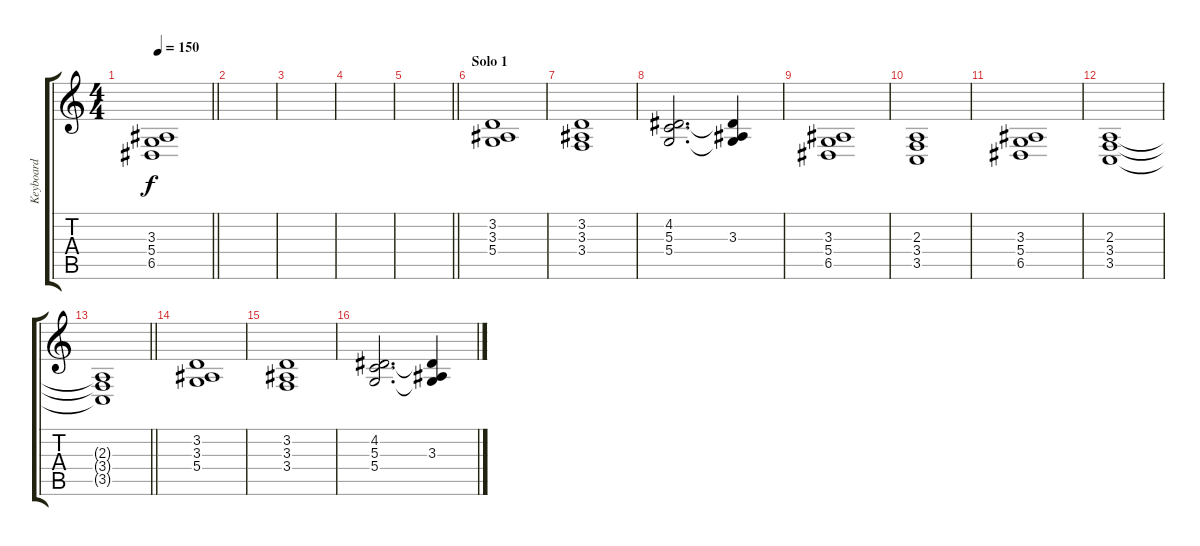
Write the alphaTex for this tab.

\track ("Keyboard" "Keyboard") {instrument drawbarorgan}
\staff {score tabs}
\tuning (E4 B3 G3 D3 A2 E2) {hide}
\ts (4 4)
\tempo 150
\clef g2
\barLineRight lightlight
\ks c
(3.3 5.4 6.5).1{dy f} |
\section ("" "")
|
|
|
\barLineRight lightlight
|
\section ("" "Solo 1")
(3.2 3.3 5.4).1 |
(3.2 3.3 3.4).1 |
(4.2 5.3 5.4).2{d} (4.2{t} 3.3 5.4{t}).4 |
(3.3 5.4 6.5).1 |
(2.3 3.4 3.5).1 |
(3.3 5.4 6.5).1 |
(2.3 3.4 3.5).1 |
\barLineRight lightlight
(2.3{t} 3.4{t} 3.5{t}).1 |
(3.2 3.3 5.4).1 |
(3.2 3.3 3.4).1 |
(4.2 5.3 5.4).2{d} (4.2{t} 3.3 5.4{t}).4
